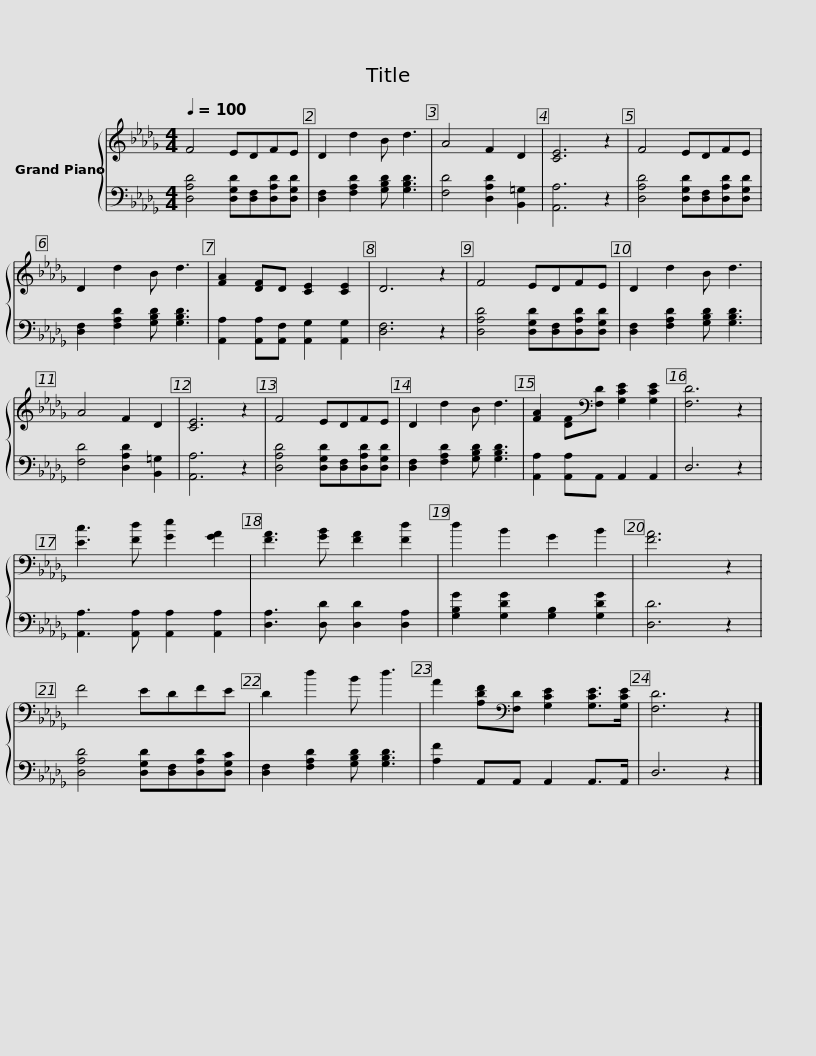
X:1
%%score { 1 | 2 }
L:1/8
Q:1/4=100
M:4/4
I:linebreak $
K:Db
V:1 treble
V:2 bass
V:1
 F4 EDFE | D2 d2 B d3 | A4 F2 D2 | [CE]6 z2 | F4 EDFE | %5
 D2 d2 B d3 | [FA]2 [DF]D [CE]2 [CE]2 | D6 z2 |$ F4 EDFE | D2 d2 B d3 | %10
 A4 F2 D2 | [CE]6 z2 | F4 EDFE | D2 d2 B d3 | [FA]2 [DF][K:bass][F,D] [G,CE]2 [G,CE]2 | %15
 [F,D]6 z2 |$ [Ec]3 [Fd] [Ge]2 [GA]2 | [FA]3 [GB] [FA]2 [Fd]2 | d2 B2 G2 B2 | [FA]6 z2 | %20
 F4 EDFE | D2 d2 B d3 | A2 [A,DF][K:bass][F,D] [G,CE]2 [G,CE]>[G,CE] |$ [F,D]6 z2 |] %24
V:2
 [D,A,D]4 [D,G,D][D,F,][D,A,D][D,G,D] | [D,F,]2 [F,A,D]2 [G,B,D] [G,B,D]3 | [F,D]4 [D,A,D]2 [B,,=G,]2 | [A,,A,]6 z2 | [D,A,D]4 [D,G,D][D,F,][D,A,D][D,G,D] | %5
 [D,F,]2 [F,A,D]2 [G,B,D] [G,B,D]3 | [A,,A,]2 [A,,A,][A,,F,] [A,,G,]2 [A,,G,]2 | [D,F,]6 z2 |$ [D,A,D]4 [D,G,D][D,F,][D,A,D][D,G,D] | [D,F,]2 [F,A,D]2 [G,B,D] [G,B,D]3 | %10
 [F,D]4 [D,A,D]2 [B,,=G,]2 | [A,,A,]6 z2 | [D,A,D]4 [D,G,D][D,F,][D,A,D][D,G,D] | [D,F,]2 [F,A,D]2 [G,B,D] [G,B,D]3 | [A,,A,]2 [A,,A,]A,, A,,2 A,,2 | %15
 D,6 z2 |$ [A,,A,]3 [A,,A,] [A,,A,]2 [A,,A,]2 | [D,A,]3 [D,D] [D,D]2 [D,A,]2 | [G,B,G]2 [G,DG]2 [G,B,]2 [G,DG]2 | [D,D]6 z2 | %20
 [D,A,D]4 [D,G,D][D,F,][D,A,D][D,G,C] | [D,F,]2 [F,A,D]2 [G,B,D] [G,B,D]3 | [A,F]2 A,,A,, A,,2 A,,>A,, |$ D,6 z2 |] %24
